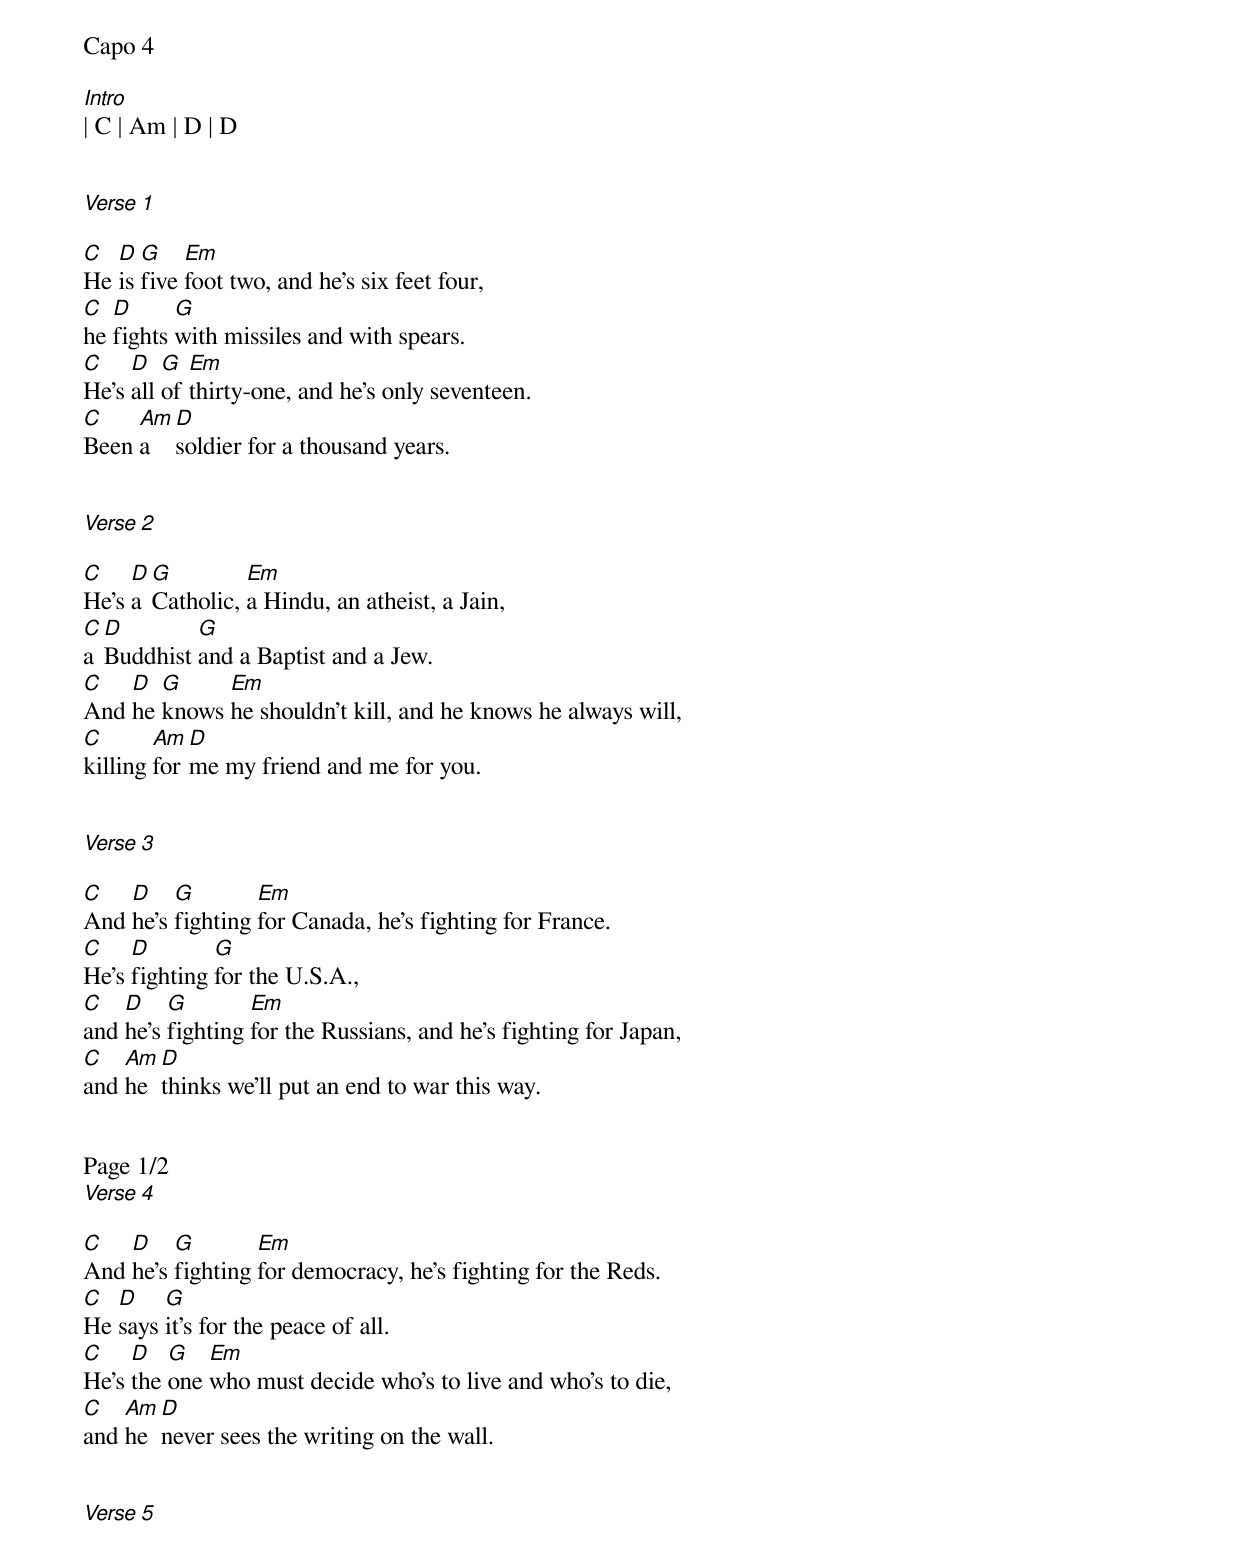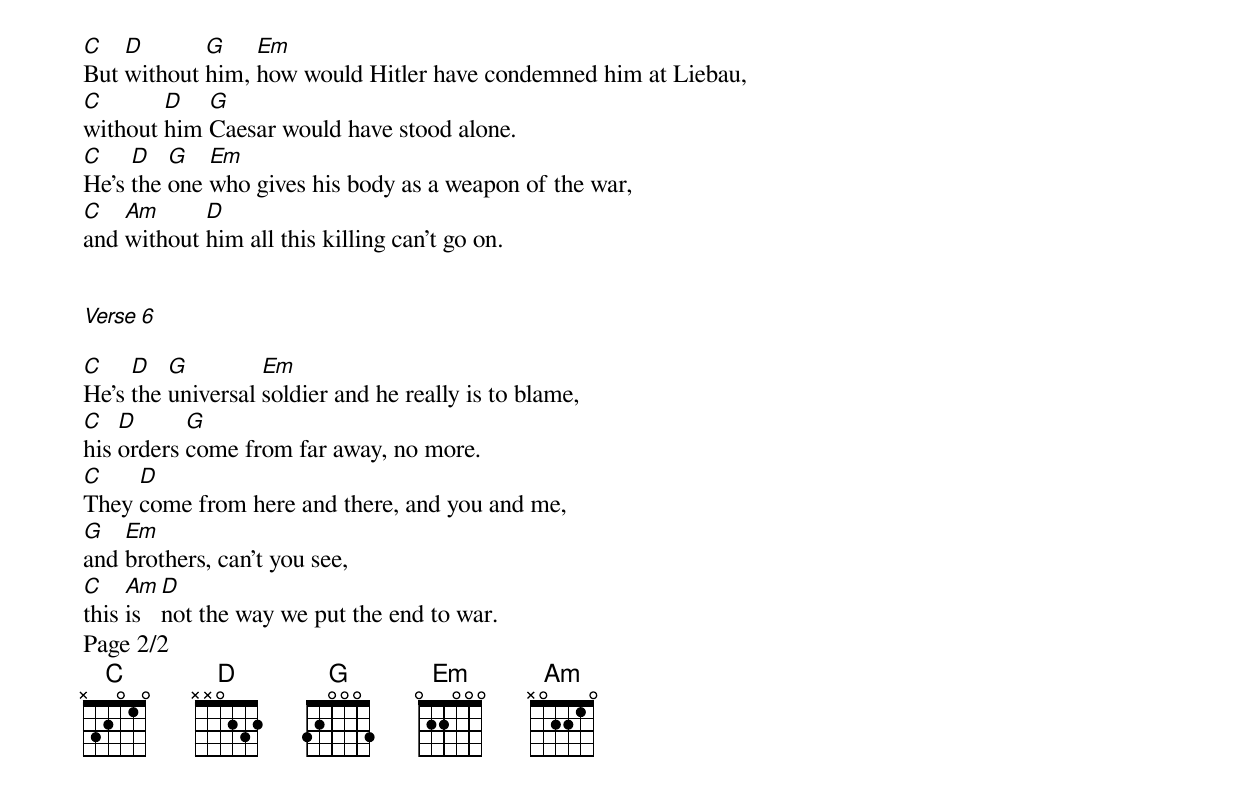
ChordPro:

Capo 4

[Intro]
| C | Am | D | D


[Verse 1]

[C]He [D]is [G]five [Em]foot two, and he's six feet four,
[C]he [D]fights [G]with missiles and with spears.
[C]He's [D]all [G]of [Em]thirty-one, and he's only seventeen.
[C]Been [Am]a [D]soldier for a thousand years.


[Verse 2]

[C]He's [D]a [G]Catholic, [Em]a Hindu, an atheist, a Jain,
[C]a [D]Buddhist [G]and a Baptist and a Jew.
[C]And [D]he [G]knows [Em]he shouldn't kill, and he knows he always will,
[C]killing [Am]for [D]me my friend and me for you.


[Verse 3]

[C]And [D]he's [G]fighting [Em]for Canada, he's fighting for France.
[C]He's [D]fighting [G]for the U.S.A.,
[C]and [D]he's [G]fighting [Em]for the Russians, and he's fighting for Japan,
[C]and [Am]he [D]thinks we'll put an end to war this way.


Page 1/2
[Verse 4]

[C]And [D]he's [G]fighting [Em]for democracy, he's fighting for the Reds.
[C]He [D]says [G]it's for the peace of all.
[C]He's [D]the [G]one [Em]who must decide who's to live and who's to die,
[C]and [Am]he [D]never sees the writing on the wall.


[Verse 5]

[C]But [D]without [G]him, [Em]how would Hitler have condemned him at Liebau,
[C]without [D]him [G]Caesar would have stood alone.
[C]He's [D]the [G]one [Em]who gives his body as a weapon of the war,
[C]and [Am]without [D]him all this killing can't go on.


[Verse 6]

[C]He's [D]the [G]universal [Em]soldier and he really is to blame,
[C]his [D]orders [G]come from far away, no more.
[C]They [D]come from here and there, and you and me,
[G]and [Em]brothers, can't you see,
[C]this [Am]is [D]not the way we put the end to war.
Page 2/2
